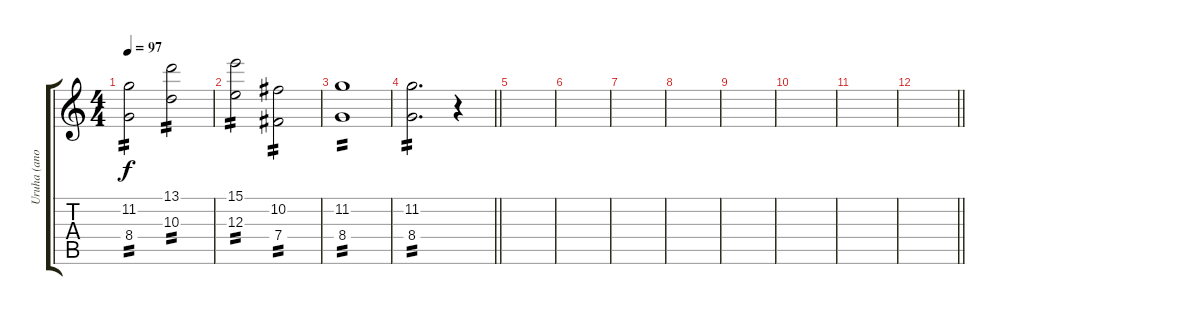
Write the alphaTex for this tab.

\track ("Uruha (another guitar)" "Uruha (ano") {instrument distortionguitar}
\staff {score tabs}
\tuning (Db4 Ab3 E3 B2 Gb2 B1) {hide}
\ts (4 4)
\tempo 97
\clef g2
\ks c
(11.2 8.4).2{tp 2 dy f} (13.1 10.3).2{tp 2} |
(15.1 12.3).2{tp 2} (10.2 7.4).2{tp 2} |
(11.2 8.4).1{tp 2} |
\barLineRight lightlight
(11.2 8.4).2{d tp 2} r.4 |
|
|
|
|
|
|
|
\barLineRight lightlight
